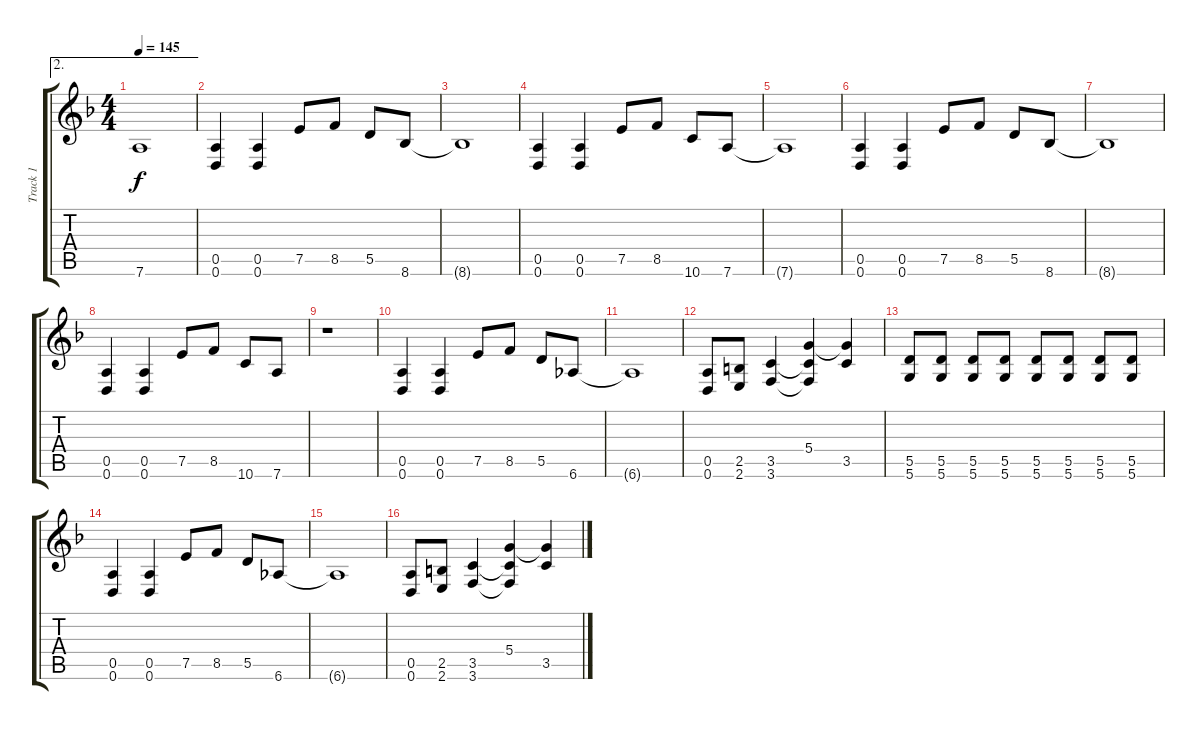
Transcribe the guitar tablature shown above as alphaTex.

\track ("Track 1" "Track 1") {instrument distortionguitar}
\staff {score tabs}
\tuning (E4 B3 G3 D3 A2 D2) {hide}
\ae 2
\ts (4 4)
\tempo 145
\clef g2
\ks f
7.6{t}.1{dy f} |
(0.5 0.6).4 (0.5 0.6).4 7.5.8 8.5.8 5.5.8 8.6.8 |
8.6{t}.1 |
(0.5 0.6).4 (0.5 0.6).4 7.5.8 8.5.8 10.6.8 7.6.8 |
7.6{t}.1 |
(0.5 0.6).4 (0.5 0.6).4 7.5.8 8.5.8 5.5.8 8.6.8 |
8.6{t}.1 |
(0.5 0.6).4 (0.5 0.6).4 7.5.8 8.5.8 10.6.8 7.6.8 |
r.1 |
(0.5 0.6).4 (0.5 0.6).4 7.5.8 8.5.8 5.5.8 6.6.8 |
6.6{t}.1 |
(0.5 0.6).8 (2.5 2.6).8 (3.5 3.6).4 (5.4 3.5{t} 3.6{t}).4 (5.4{t} 3.5).4 |
(5.5 5.6).8 (5.5 5.6).8 (5.5 5.6).8 (5.5 5.6).8 (5.5 5.6).8 (5.5 5.6).8 (5.5 5.6).8 (5.5 5.6).8 |
(0.5 0.6).4 (0.5 0.6).4 7.5.8 8.5.8 5.5.8 6.6.8 |
6.6{t}.1 |
(0.5 0.6).8 (2.5 2.6).8 (3.5 3.6).4 (5.4 3.5{t} 3.6{t}).4 (5.4{t} 3.5).4
